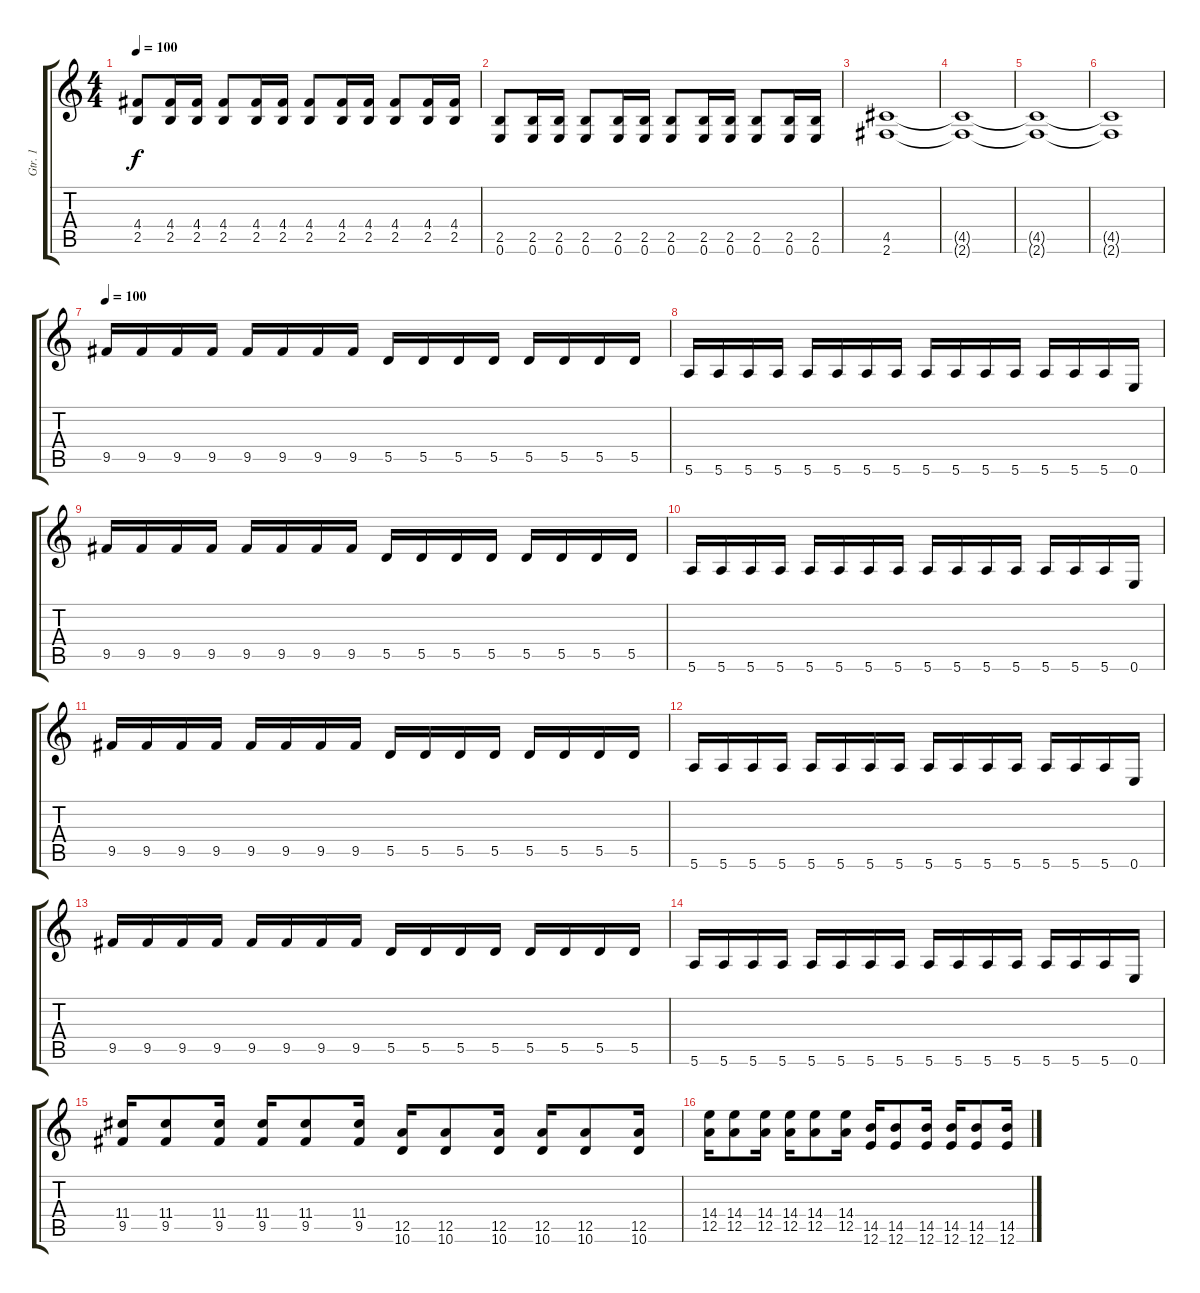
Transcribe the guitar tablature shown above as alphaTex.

\track ("Gtr. 1" "Gtr. 1") {instrument distortionguitar}
\staff {score tabs}
\tuning (E4 B3 G3 D3 A2 E2) {hide}
\ts (4 4)
\tempo 100
\clef g2
\ks c
(4.4 2.5).8{dy f} (4.4 2.5).16 (4.4 2.5).16 (4.4 2.5).8 (4.4 2.5).16 (4.4 2.5).16 (4.4 2.5).8 (4.4 2.5).16 (4.4 2.5).16 (4.4 2.5).8 (4.4 2.5).16 (4.4 2.5).16 |
(2.5 0.6).8 (2.5 0.6).16 (2.5 0.6).16 (2.5 0.6).8 (2.5 0.6).16 (2.5 0.6).16 (2.5 0.6).8 (2.5 0.6).16 (2.5 0.6).16 (2.5 0.6).8 (2.5 0.6).16 (2.5 0.6).16 |
(4.5 2.6).1 |
(4.5{t} 2.6{t}).1 |
(4.5{t} 2.6{t}).1{volume 0} |
(4.5{t} 2.6{t}).1 |
\tempo 100
9.5.16{volume 13 instrument electricguitarmuted} 9.5.16 9.5.16 9.5.16 9.5.16 9.5.16 9.5.16 9.5.16 5.5.16 5.5.16 5.5.16 5.5.16 5.5.16 5.5.16 5.5.16 5.5.16 |
5.6.16 5.6.16 5.6.16 5.6.16 5.6.16 5.6.16 5.6.16 5.6.16 5.6.16 5.6.16 5.6.16 5.6.16 5.6.16 5.6.16 5.6.16 0.6.16 |
9.5.16 9.5.16 9.5.16 9.5.16 9.5.16 9.5.16 9.5.16 9.5.16 5.5.16 5.5.16 5.5.16 5.5.16 5.5.16 5.5.16 5.5.16 5.5.16 |
5.6.16 5.6.16 5.6.16 5.6.16 5.6.16 5.6.16 5.6.16 5.6.16 5.6.16 5.6.16 5.6.16 5.6.16 5.6.16 5.6.16 5.6.16 0.6.16 |
9.5.16 9.5.16 9.5.16 9.5.16 9.5.16 9.5.16 9.5.16 9.5.16 5.5.16 5.5.16 5.5.16 5.5.16 5.5.16 5.5.16 5.5.16 5.5.16 |
5.6.16 5.6.16 5.6.16 5.6.16 5.6.16 5.6.16 5.6.16 5.6.16 5.6.16 5.6.16 5.6.16 5.6.16 5.6.16 5.6.16 5.6.16 0.6.16 |
9.5.16 9.5.16 9.5.16 9.5.16 9.5.16 9.5.16 9.5.16 9.5.16 5.5.16 5.5.16 5.5.16 5.5.16 5.5.16 5.5.16 5.5.16 5.5.16 |
5.6.16 5.6.16 5.6.16 5.6.16 5.6.16 5.6.16 5.6.16 5.6.16 5.6.16 5.6.16 5.6.16 5.6.16 5.6.16 5.6.16 5.6.16 0.6.16 |
(11.4 9.5).16{instrument distortionguitar} (11.4 9.5).8 (11.4 9.5).16 (11.4 9.5).16 (11.4 9.5).8 (11.4 9.5).16 (12.5 10.6).16 (12.5 10.6).8 (12.5 10.6).16 (12.5 10.6).16 (12.5 10.6).8 (12.5 10.6).16 |
(14.4 12.5).16 (14.4 12.5).8 (14.4 12.5).16 (14.4 12.5).16 (14.4 12.5).8 (14.4 12.5).16 (14.5 12.6).16 (14.5 12.6).8 (14.5 12.6).16 (14.5 12.6).16 (14.5 12.6).8 (14.5 12.6).16
